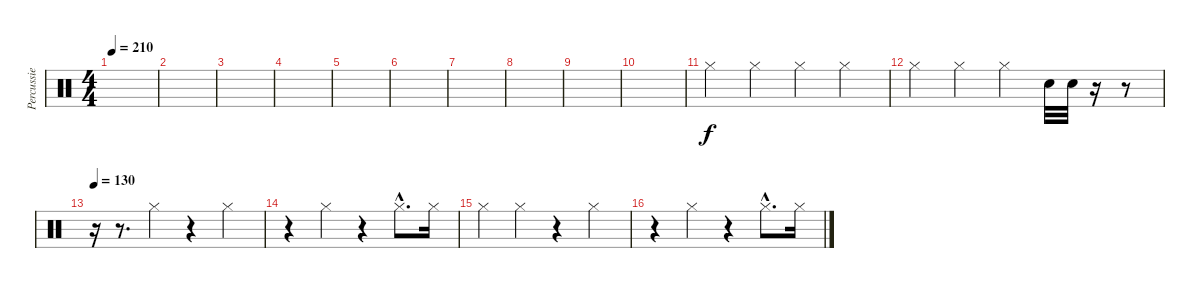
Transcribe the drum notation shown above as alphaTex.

\track ("Percussie" "Percussie") {instrument percussion}
\staff {score}
\articulation defaults
\ts (4 4)
\tempo 210
\clef neutral
\ks c
|
|
|
|
|
|
|
|
|
|
"Hi-Hat (closed)".4 "Hi-Hat (closed)".4 "Hi-Hat (closed)".4 "Hi-Hat (closed)".4 |
"Hi-Hat (closed)".4 "Hi-Hat (closed)".4 "Hi-Hat (closed)".4 "Electric Snare (hit)".32 "Electric Snare (hit)".32 r.16 r.8 |
\tempo 130
r.16 r.8{d} "Hi-Hat (closed)".4 r.4 "Hi-Hat (closed)".4 |
r.4 "Hi-Hat (closed)".4 r.4 "Hi-Hat (closed)"{hac}.8{d} "Hi-Hat (closed)".16 |
"Hi-Hat (closed)".4 "Hi-Hat (closed)".4 r.4 "Hi-Hat (closed)".4 |
r.4 "Hi-Hat (closed)".4 r.4 "Hi-Hat (closed)"{hac}.8{d} "Hi-Hat (closed)".16
